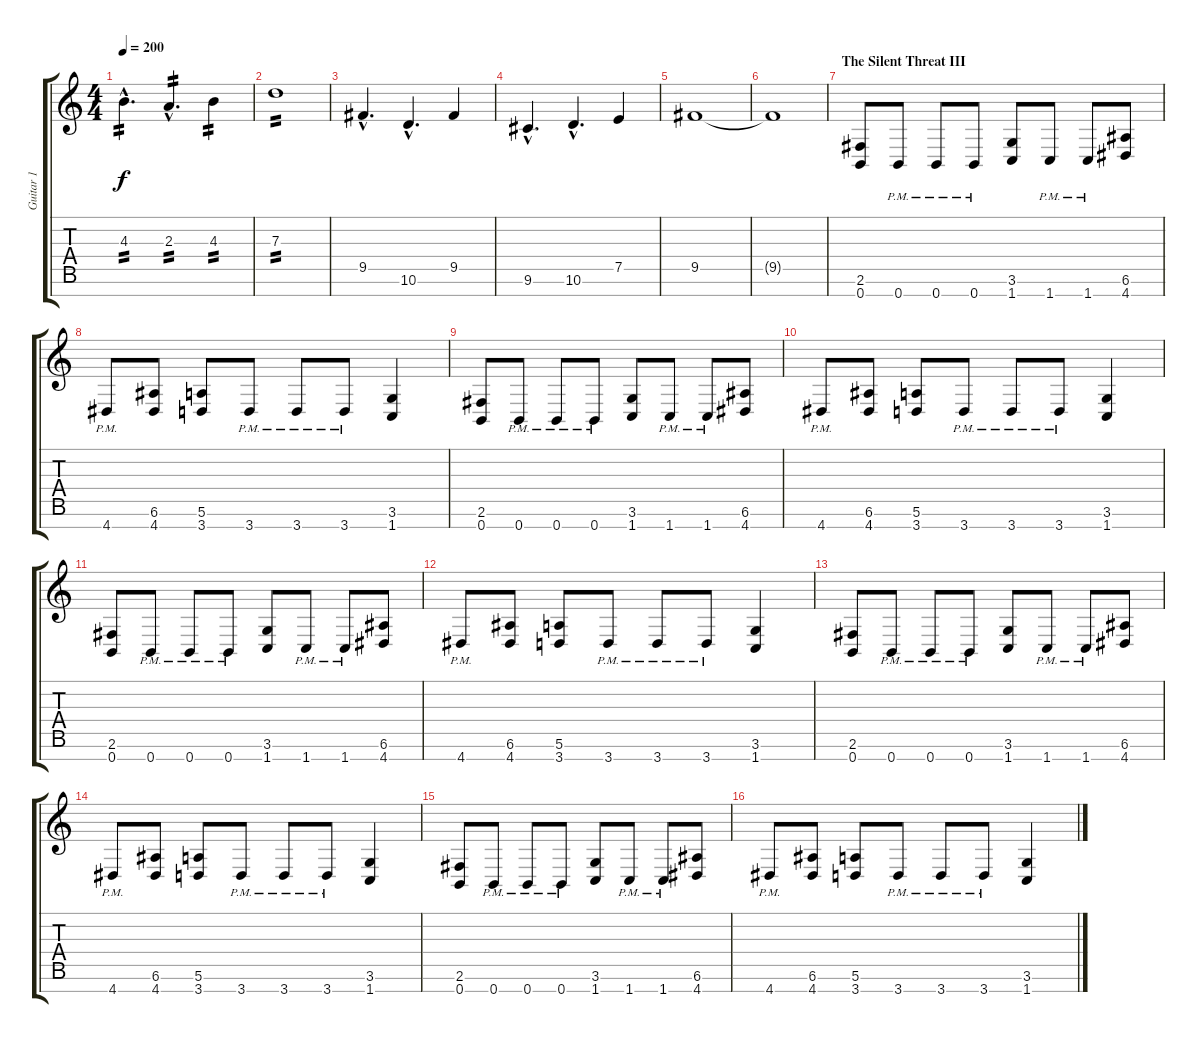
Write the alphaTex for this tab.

\track ("Guitar 1" "Guitar 1") {instrument distortionguitar}
\staff {score tabs}
\tuning (E4 B3 G3 D3 A2 E2 B1) {hide}
\ts (4 4)
\tempo 200
\clef g2
\ks c
4.3{hac}.4{d tp 2 dy f} 2.3{hac}.4{d tp 2} 4.3.4{tp 2} |
7.3.1{tp 2} |
9.5{hac}.4{d} 10.6{hac}.4{d} 9.5.4 |
9.6{hac}.4{d} 10.6{hac}.4{d} 7.5.4 |
9.5.1 |
9.5{t}.1 |
\section ("" "The Silent Threat III")
(2.6 0.7).8 0.7{pm}.8 0.7{pm}.8 0.7{pm}.8 (3.6 1.7).8 1.7{pm}.8 1.7{pm}.8 (6.6 4.7).8 |
4.7{pm}.8 (6.6 4.7).8 (5.6 3.7).8 3.7{pm}.8 3.7{pm}.8 3.7{pm}.8 (3.6 1.7).4 |
(2.6 0.7).8 0.7{pm}.8 0.7{pm}.8 0.7{pm}.8 (3.6 1.7).8 1.7{pm}.8 1.7{pm}.8 (6.6 4.7).8 |
4.7{pm}.8 (6.6 4.7).8 (5.6 3.7).8 3.7{pm}.8 3.7{pm}.8 3.7{pm}.8 (3.6 1.7).4 |
(2.6 0.7).8 0.7{pm}.8 0.7{pm}.8 0.7{pm}.8 (3.6 1.7).8 1.7{pm}.8 1.7{pm}.8 (6.6 4.7).8 |
4.7{pm}.8 (6.6 4.7).8 (5.6 3.7).8 3.7{pm}.8 3.7{pm}.8 3.7{pm}.8 (3.6 1.7).4 |
(2.6 0.7).8 0.7{pm}.8 0.7{pm}.8 0.7{pm}.8 (3.6 1.7).8 1.7{pm}.8 1.7{pm}.8 (6.6 4.7).8 |
4.7{pm}.8 (6.6 4.7).8 (5.6 3.7).8 3.7{pm}.8 3.7{pm}.8 3.7{pm}.8 (3.6 1.7).4 |
(2.6 0.7).8 0.7{pm}.8 0.7{pm}.8 0.7{pm}.8 (3.6 1.7).8 1.7{pm}.8 1.7{pm}.8 (6.6 4.7).8 |
4.7{pm}.8 (6.6 4.7).8 (5.6 3.7).8 3.7{pm}.8 3.7{pm}.8 3.7{pm}.8 (3.6 1.7).4
